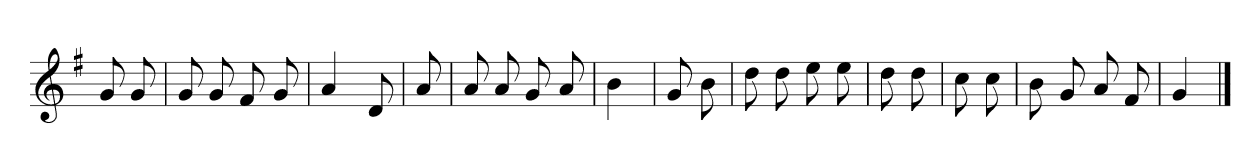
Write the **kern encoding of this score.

**kern
*part1
*staff1
*clefG2
*k[f#]
*G:
=
8g
8g
=1
8g
8g
8f#
8g
=2
4a
8d
=3
8a
=4
8a
8a
8g
8a
=5
4b
=6
8g
8b
=7
8dd
8dd
8ee
8ee
=8
8dd
8dd
=9
8cc
8cc
=10
8b
8g
8a
8f#
=11
4g
==
*-
